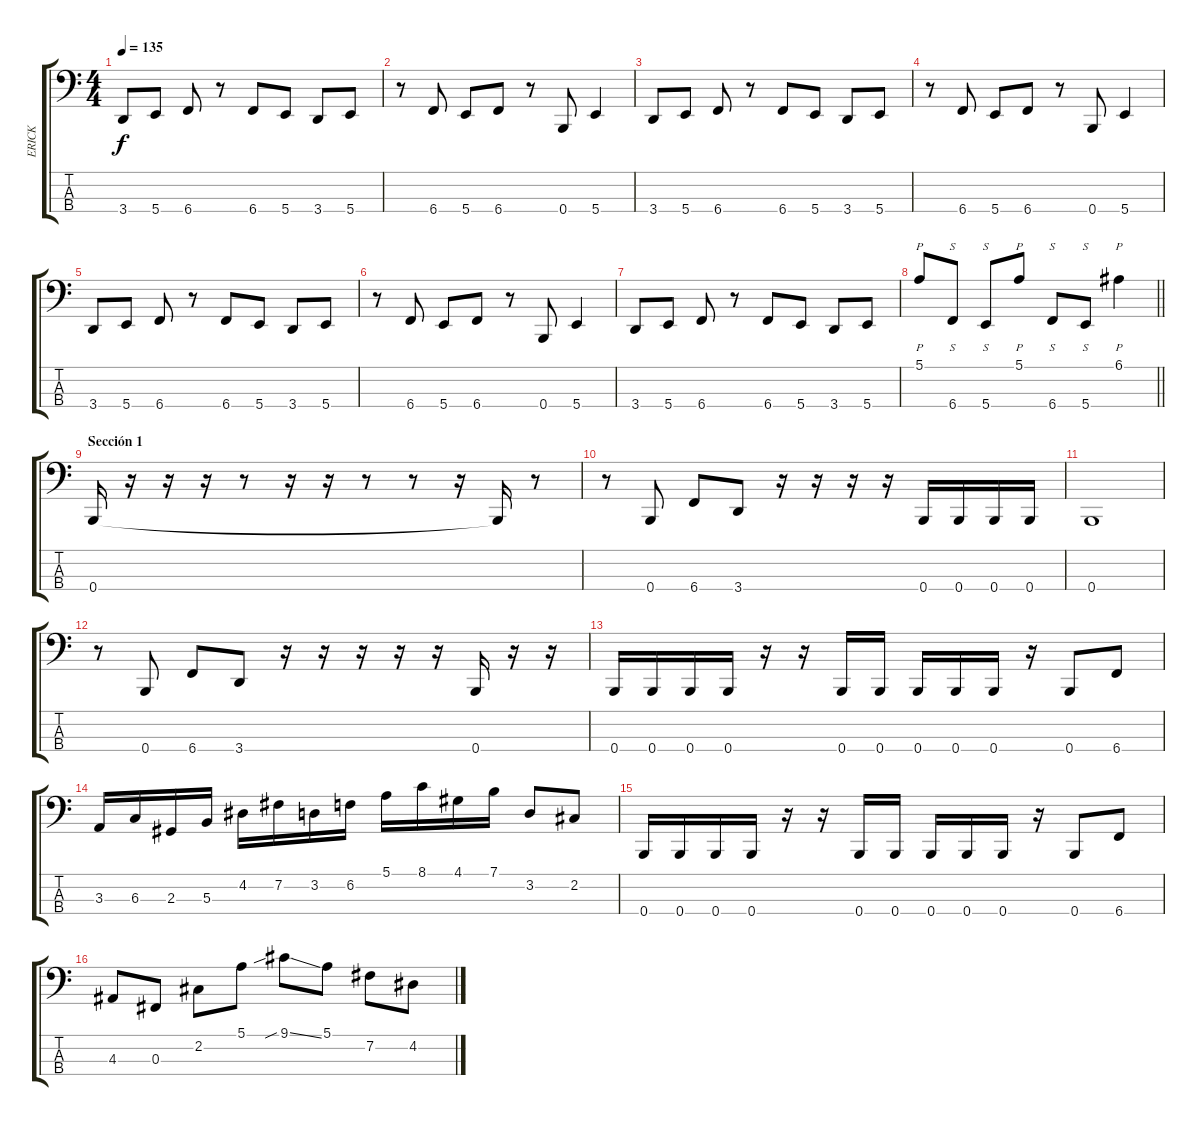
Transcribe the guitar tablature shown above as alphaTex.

\track ("ERICK " "ERICK ") {instrument electricbassfinger}
\staff {score tabs}
\tuning (E2 B1 Gb1 B0) {hide}
\ts (4 4)
\tempo 135
\clef f4
\ks c
3.4.8{dy f} 5.4.8 6.4.8 r.8 6.4.8 5.4.8 3.4.8 5.4.8 |
r.8 6.4.8 5.4.8 6.4.8 r.8 0.4.8 5.4.4 |
3.4.8 5.4.8 6.4.8 r.8 6.4.8 5.4.8 3.4.8 5.4.8 |
r.8 6.4.8 5.4.8 6.4.8 r.8 0.4.8 5.4.4 |
3.4.8 5.4.8 6.4.8 r.8 6.4.8 5.4.8 3.4.8 5.4.8 |
r.8 6.4.8 5.4.8 6.4.8 r.8 0.4.8 5.4.4 |
3.4.8 5.4.8 6.4.8 r.8 6.4.8 5.4.8 3.4.8 5.4.8 |
\barLineRight lightlight
5.1.8{p} 6.4.8{s} 5.4.8{s} 5.1.8{p} 6.4.8{s} 5.4.8{s} 6.1.4{p} |
\section ("" "Sección 1")
0.4.16 r.16 r.16 r.16 r.8 r.16 r.16 r.8 r.8 r.16 0.4{t}.16 r.8 |
r.8 0.4.8 6.4.8 3.4.8 r.16 r.16 r.16 r.16 0.4.16 0.4.16 0.4.16 0.4.16 |
0.4.1 |
r.8 0.4.8 6.4.8 3.4.8 r.16 r.16 r.16 r.16 r.16 0.4.16 r.16 r.16 |
0.4.16 0.4.16 0.4.16 0.4.16 r.16 r.16 0.4.16 0.4.16 0.4.16 0.4.16 0.4.16 r.16 0.4.8 6.4.8 |
3.3.16 6.3.16 2.3.16 5.3.16 4.2.16 7.2.16 3.2.16 6.2.16 5.1.16 8.1.16 4.1.16 7.1.16 3.2.8 2.2.8 |
0.4.16 0.4.16 0.4.16 0.4.16 r.16 r.16 0.4.16 0.4.16 0.4.16 0.4.16 0.4.16 r.16 0.4.8 6.4.8 |
4.3.8 0.3.8 2.2.8 5.1.8 9.1{sib ss}.8 5.1.8 7.2.8 4.2.8
